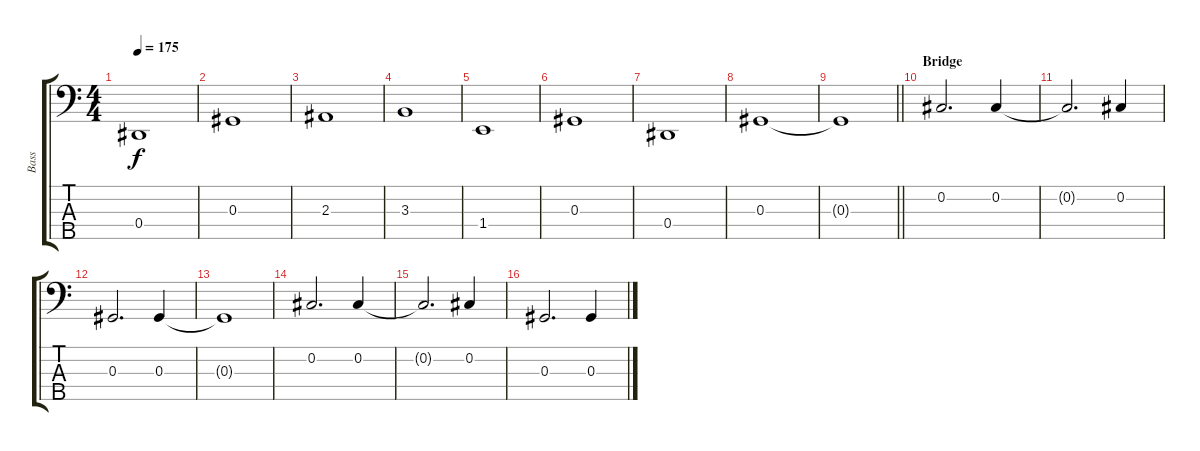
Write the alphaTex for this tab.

\track ("Bass" "Bass") {instrument electricbasspick}
\staff {score tabs}
\tuning (Gb2 Db2 Ab1 Eb1 Bb0) {hide}
\ts (4 4)
\tempo 175
\clef f4
\ks c
0.4.1{dy f} |
0.3.1 |
2.3.1 |
3.3.1 |
1.4.1 |
0.3.1 |
0.4.1 |
0.3.1 |
\barLineRight lightlight
0.3{t}.1 |
\section ("" "Bridge")
0.2.2{d} 0.2.4 |
0.2{t}.2{d} 0.2.4 |
0.3.2{d} 0.3.4 |
0.3{t}.1 |
0.2.2{d} 0.2.4 |
0.2{t}.2{d} 0.2.4 |
0.3.2{d} 0.3.4
